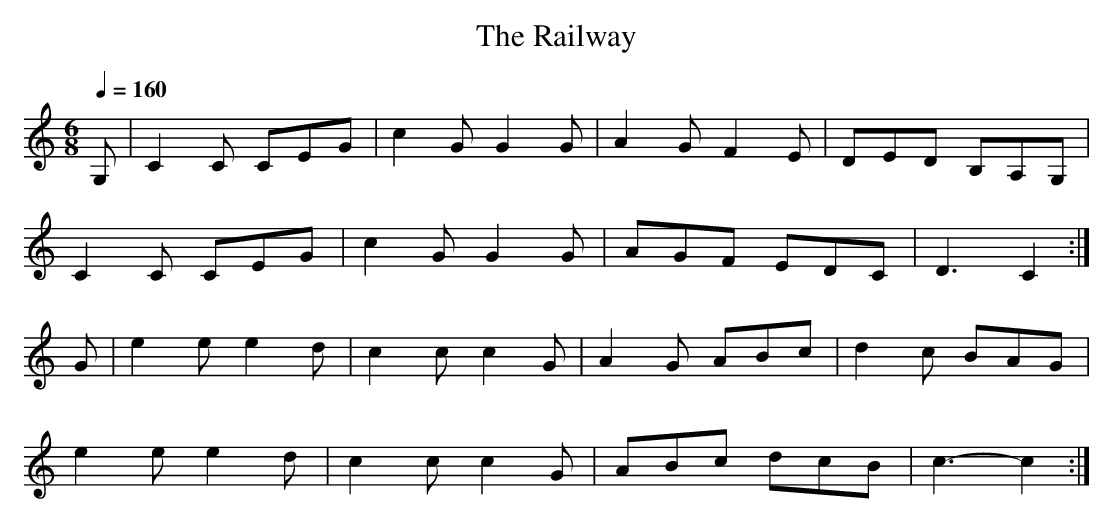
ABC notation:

X:1
T:Railway, The
M:6/8
L:1/8
Q:1/4=160
K:Cmaj clef=treble
G, | C2 C CEG | c2 G G2 G | A2 G F2 E | DED B,A,G, |
C2 C CEG | c2 G G2 G | AGF EDC | D3 C2 :|
G | e2 e e2 d | c2 c c2 G | A2 G ABc | d2 c BAG |
e2 e e2 d | c2 c c2 G | ABc dcB | c3-c2 :|
